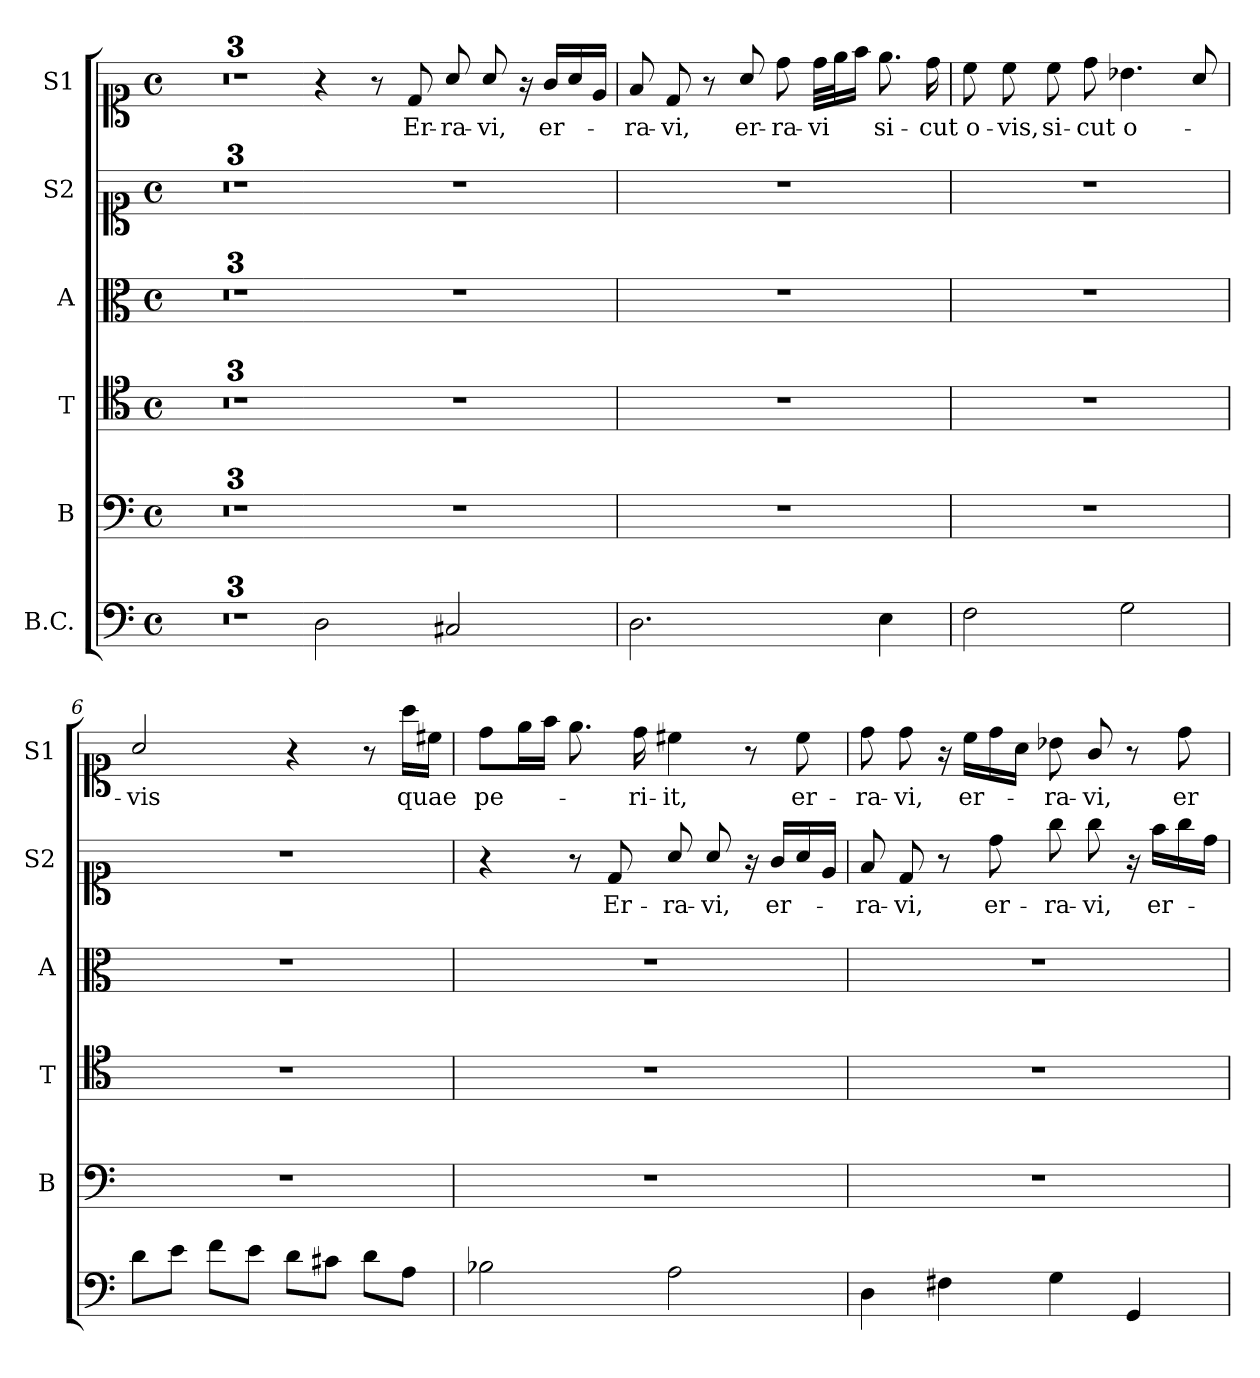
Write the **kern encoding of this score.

**kern	**kern	**kern	**kern	**kern	**text	**kern	**text
*part6	*part5	*part4	*part3	*part2	*part2	*part1	*part1
*staff6	*staff5	*staff4	*staff3	*staff2	*staff2	*staff1	*staff1
*I"B.C.	*I"B	*I"T	*I"A	*I"S2	*	*I"S1	*
*	*I'B	*I'T	*I'A	*I'S2	*	*I'S1	*
*clefF4	*clefF4	*clefC4	*clefC3	*clefC1	*	*clefC1	*
*k[]	*k[]	*k[]	*k[]	*k[]	*	*k[]	*
*C:	*C:	*C:	*C:	*C:	*	*C:	*
*M4/4	*M4/4	*M4/4	*M4/4	*M4/4	*	*M4/4	*
*met(c)	*met(c)	*met(c)	*met(c)	*met(c)	*	*met(c)	*
=1	=1	=1	=1	=1	=1	=1	=1
1ryy	1ryy	1ryy	1ryy	1ryy	.	1ryy	.
=2	=2	=2	=2	=2	=2	=2	=2
1ryy	1ryy	1ryy	1ryy	1ryy	.	1ryy	.
=3	=3	=3	=3	=3	=3	=3	=3
*	*	*clefGv2	*clefG2	*clefG2	*	*clefG2	*
1ryy	1ryy	1ryy	1ryy	1ryy	.	1ryy	.
=3X1-	=3X1-	=3X1-	=3X1-	=3X1-	=3X1-	=3X1-	=3X1-
2D\	1r	1r	1r	1r	.	4r	.
.	.	.	.	.	.	8r	.
!	!	!	!	!	!	!	!LO:LY:b
.	.	.	.	.	.	8d/	Er-
!	!	!	!	!	!	!	!LO:LY:b
2C#X/	.	.	.	.	.	8a/	-ra-
!	!	!	!	!	!	!	!LO:LY:b
.	.	.	.	.	.	8a/	-vi,
.	.	.	.	.	.	16r	.
!	!	!	!	!	!	!	!LO:LY:b
.	.	.	.	.	.	16g/LL	er-
.	.	.	.	.	.	16a/	.
.	.	.	.	.	.	16e/JJ	.
=4	=4	=4	=4	=4	=4	=4	=4
!	!	!	!	!	!	!	!LO:LY:b
2.D\	1r	1r	1r	1r	.	8f/	-ra-
!	!	!	!	!	!	!	!LO:LY:b
.	.	.	.	.	.	8d/	-vi,
.	.	.	.	.	.	8r	.
!	!	!	!	!	!	!	!LO:LY:b
.	.	.	.	.	.	8a/	er-
!	!	!	!	!	!	!	!LO:LY:b
.	.	.	.	.	.	8dd\	-ra-
!	!	!	!	!	!	!	!LO:LY:b
.	.	.	.	.	.	32dd\LLL	-vi
.	.	.	.	.	.	32ee\J	.
.	.	.	.	.	.	16ff\JJ	.
!	!	!	!	!	!	!	!LO:LY:b
4E\	.	.	.	.	.	8.ee\	si-
!	!	!	!	!	!	!	!LO:LY:b
.	.	.	.	.	.	16dd\	-cut
=5	=5	=5	=5	=5	=5	=5	=5
!	!	!	!	!	!	!	!LO:LY:b
2F\	1r	1r	1r	1r	.	8cc\	o-
!	!	!	!	!	!	!	!LO:LY:b
.	.	.	.	.	.	8cc\	-vis,
!	!	!	!	!	!	!	!LO:LY:b
.	.	.	.	.	.	8cc\	si-
!	!	!	!	!	!	!	!LO:LY:b
.	.	.	.	.	.	8dd\	-cut
!	!	!	!	!	!	!	!LO:LY:b
2G\	.	.	.	.	.	4.b-X\	o-
.	.	.	.	.	.	8a/	.
!!LO:LB:g=z
=6	=6	=6	=6	=6	=6	=6	=6
!	!	!	!	!	!	!	!LO:LY:b
8d\L	1r	1r	1r	1r	.	2a/	-vis
8e\J	.	.	.	.	.	.	.
8f\L	.	.	.	.	.	.	.
8e\J	.	.	.	.	.	.	.
8d\L	.	.	.	.	.	4r	.
8c#X\J	.	.	.	.	.	.	.
8d\L	.	.	.	.	.	8r	.
!	!	!	!	!	!	!	!LO:LY:b
8A\J	.	.	.	.	.	16aa\LL	quae
.	.	.	.	.	.	16cc#X\JJ	.
=7	=7	=7	=7	=7	=7	=7	=7
!	!	!	!	!	!	!	!LO:LY:b
2B-X\	1r	1r	1r	4r	.	8dd\L	pe-
.	.	.	.	.	.	16ee\L	.
.	.	.	.	.	.	16ff\JJ	.
.	.	.	.	8r	.	8.ee\	.
!	!	!	!	!	!LO:LY:b	!	!
.	.	.	.	8d/	Er-	.	.
!	!	!	!	!	!	!	!LO:LY:b
.	.	.	.	.	.	16dd\	-ri-
!	!	!	!	!	!LO:LY:b	!	!LO:LY:b
2A\	.	.	.	8a/	-ra-	4cc#X\	-it,
!	!	!	!	!	!LO:LY:b	!	!
.	.	.	.	8a/	-vi,	.	.
.	.	.	.	16r	.	8r	.
!	!	!	!	!	!LO:LY:b	!	!
.	.	.	.	16g/LL	er-	.	.
!	!	!	!	!	!	!	!LO:LY:b
.	.	.	.	16a/	.	8cc#\	er-
.	.	.	.	16e/JJ	.	.	.
=8	=8	=8	=8	=8	=8	=8	=8
!	!	!	!	!	!LO:LY:b	!	!LO:LY:b
4D\	1r	1r	1r	8f/	-ra-	8dd\	-ra-
!	!	!	!	!	!LO:LY:b	!	!LO:LY:b
.	.	.	.	8d/	-vi,	8dd\	-vi,
4F#X\	.	.	.	8r	.	16r	.
!	!	!	!	!	!	!	!LO:LY:b
.	.	.	.	.	.	16cc\LL	er-
!	!	!	!	!	!LO:LY:b	!	!
.	.	.	.	8dd\	er-	16dd\	.
.	.	.	.	.	.	16a\JJ	.
!	!	!	!	!	!LO:LY:b	!	!LO:LY:b
4G\	.	.	.	8gg\	-ra-	8b-X\	-ra-
!	!	!	!	!	!LO:LY:b	!	!LO:LY:b
.	.	.	.	8gg\	-vi,	8g/	-vi,
4GG/	.	.	.	16r	.	8r	.
!	!	!	!	!	!LO:LY:b	!	!
.	.	.	.	16ff\LL	er-	.	.
!	!	!	!	!	!	!	!LO:LY:b
.	.	.	.	16gg\	.	8dd\	er-
.	.	.	.	16dd\JJ	.	.	.
=	=	=	=	=	=	=	=
*-	*-	*-	*-	*-	*-	*-	*-
